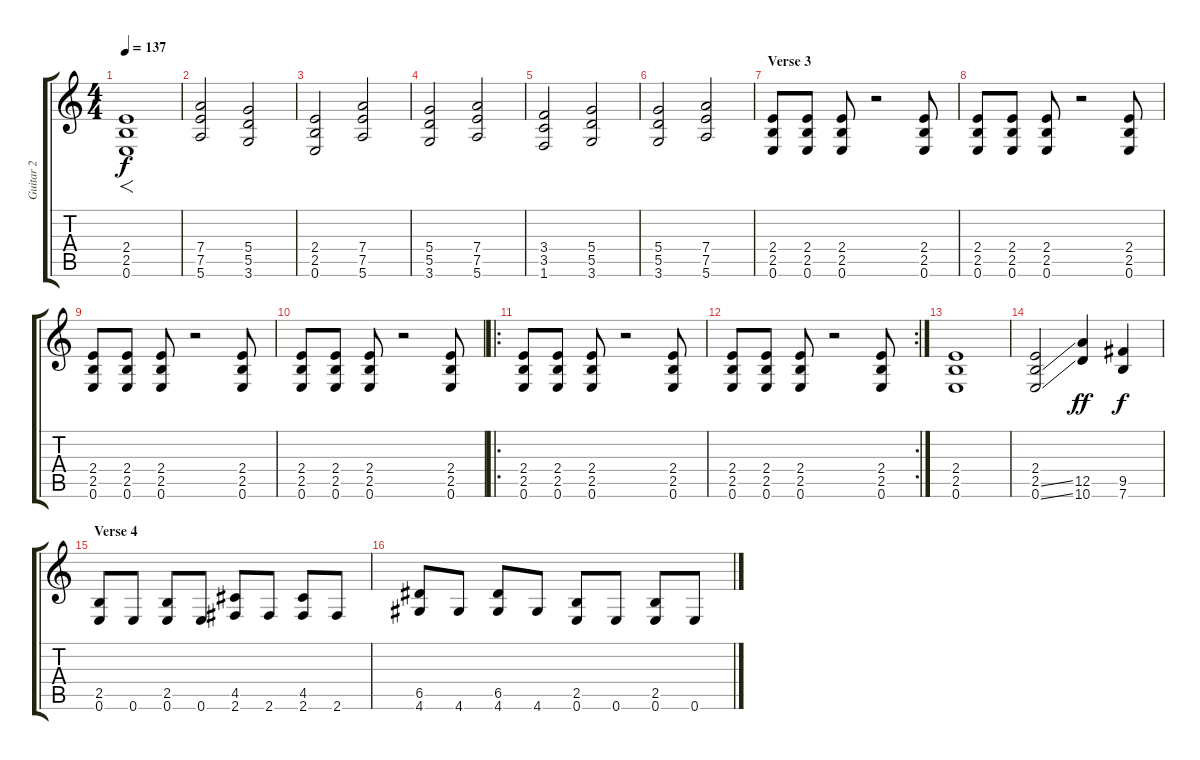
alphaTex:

\track ("Guitar 2" "Guitar 2") {instrument distortionguitar}
\staff {score tabs}
\tuning (E4 B3 G3 D3 A2 E2) {hide}
\ts (4 4)
\tempo 137
\clef g2
\ks c
(2.4 2.5 0.6).1{f dy f volume 12} |
(7.4 7.5 5.6).2 (5.4 5.5 3.6).2 |
(2.4 2.5 0.6).2 (7.4 7.5 5.6).2 |
(5.4 5.5 3.6).2 (7.4 7.5 5.6).2 |
(3.4 3.5 1.6).2 (5.4 5.5 3.6).2 |
(5.4 5.5 3.6).2 (7.4 7.5 5.6).2 |
\section ("" "Verse 3")
(2.4 2.5 0.6).8{volume 16 balance 0} (2.4 2.5 0.6).8 (2.4 2.5 0.6).8 r.2 (2.4 2.5 0.6).8 |
(2.4 2.5 0.6).8{volume 16} (2.4 2.5 0.6).8 (2.4 2.5 0.6).8 r.2 (2.4 2.5 0.6).8 |
(2.4 2.5 0.6).8{volume 16} (2.4 2.5 0.6).8 (2.4 2.5 0.6).8 r.2 (2.4 2.5 0.6).8 |
(2.4 2.5 0.6).8{volume 16} (2.4 2.5 0.6).8 (2.4 2.5 0.6).8 r.2 (2.4 2.5 0.6).8 |
\ro
(2.4 2.5 0.6).8{volume 16} (2.4 2.5 0.6).8 (2.4 2.5 0.6).8 r.2 (2.4 2.5 0.6).8 |
\rc 2
(2.4 2.5 0.6).8{volume 16} (2.4 2.5 0.6).8 (2.4 2.5 0.6).8 r.2 (2.4 2.5 0.6).8 |
(2.4 2.5 0.6).1 |
(2.4 2.5{ss} 0.6{ss}).2 (12.5 10.6).4{dy ff} (9.5 7.6).4{dy f} |
\section ("" "Verse 4")
(2.5 0.6).8{volume 16} 0.6.8 (2.5 0.6).8 0.6.8 (4.5 2.6).8 2.6.8 (4.5 2.6).8 2.6.8 |
(6.5 4.6).8 4.6.8 (6.5 4.6).8 4.6.8 (2.5 0.6).8 0.6.8 (2.5 0.6).8 0.6.8
